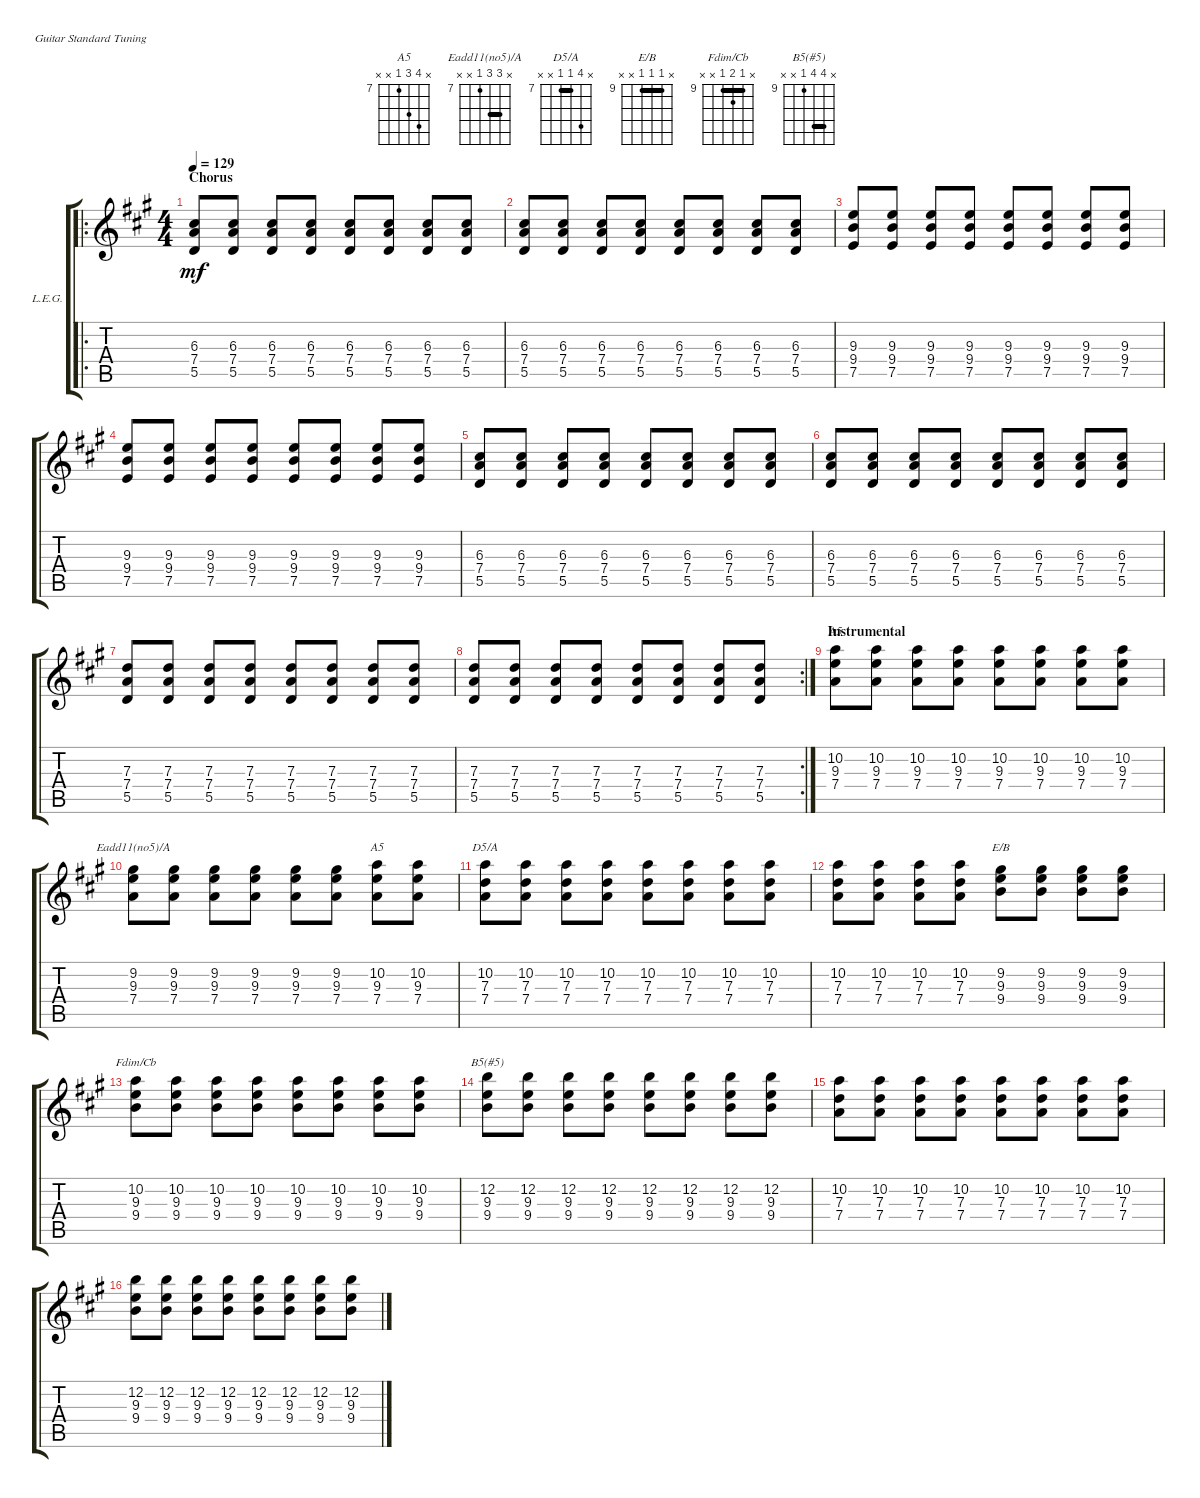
\defaultSystemsLayout 4
\bracketExtendMode groupsimilarinstruments
\firstSystemTrackNameOrientation horizontal
\otherSystemsTrackNameOrientation horizontal
\track ("Lead Electric Guitar" "L.E.G.") {instrument distortionguitar}
\staff {score tabs}
\tuning (E4 B3 G3 D3 A2 E2)
\chord ("A5" x 10 9 7 x x) {firstfret 7}
\chord ("Eadd11(no5)/A" x 9 9 7 x x) {firstfret 7 barre 9}
\chord ("D5/A" x 10 7 7 x x) {firstfret 7 barre 7}
\chord ("E/B" x 9 9 9 x x) {firstfret 9 barre (9 9)}
\chord ("Fdim/Cb" x 9 10 9 x x) {firstfret 9 barre 9}
\chord ("B5(#5)" x 12 12 9 x x) {firstfret 9 barre 12}
\ro
\ts (4 4)
\section ("" "Chorus")
\tempo 129
\clef g2
\ks a
(5.5 7.4 6.3).8{lyrics (0 "") lyrics (1 "") lyrics (2 "") lyrics (3 "") lyrics (4 "") dy mf} (5.5 7.4 6.3).8{lyrics (0 "") lyrics (1 "") lyrics (2 "") lyrics (3 "") lyrics (4 "")} (5.5 7.4 6.3).8{lyrics (0 "") lyrics (1 "") lyrics (2 "") lyrics (3 "") lyrics (4 "")} (5.5 7.4 6.3).8{lyrics (0 "") lyrics (1 "") lyrics (2 "") lyrics (3 "") lyrics (4 "")} (5.5 7.4 6.3).8{lyrics (0 "") lyrics (1 "") lyrics (2 "") lyrics (3 "") lyrics (4 "")} (5.5 7.4 6.3).8{lyrics (0 "") lyrics (1 "") lyrics (2 "") lyrics (3 "") lyrics (4 "")} (5.5 7.4 6.3).8{lyrics (0 "") lyrics (1 "") lyrics (2 "") lyrics (3 "") lyrics (4 "")} (5.5 7.4 6.3).8{lyrics (0 "") lyrics (1 "") lyrics (2 "") lyrics (3 "") lyrics (4 "")} |
(5.5 7.4 6.3).8{lyrics (0 "") lyrics (1 "") lyrics (2 "") lyrics (3 "") lyrics (4 "")} (5.5 7.4 6.3).8{lyrics (0 "") lyrics (1 "") lyrics (2 "") lyrics (3 "") lyrics (4 "")} (5.5 7.4 6.3).8{lyrics (0 "") lyrics (1 "") lyrics (2 "") lyrics (3 "") lyrics (4 "")} (5.5 7.4 6.3).8{lyrics (0 "") lyrics (1 "") lyrics (2 "") lyrics (3 "") lyrics (4 "")} (5.5 7.4 6.3).8{lyrics (0 "") lyrics (1 "") lyrics (2 "") lyrics (3 "") lyrics (4 "")} (5.5 7.4 6.3).8{lyrics (0 "") lyrics (1 "") lyrics (2 "") lyrics (3 "") lyrics (4 "")} (5.5 7.4 6.3).8{lyrics (0 "") lyrics (1 "") lyrics (2 "") lyrics (3 "") lyrics (4 "")} (5.5 7.4 6.3).8{lyrics (0 "") lyrics (1 "") lyrics (2 "") lyrics (3 "") lyrics (4 "")} |
(7.5 9.4 9.3).8{lyrics (0 "") lyrics (1 "") lyrics (2 "") lyrics (3 "") lyrics (4 "")} (7.5 9.4 9.3).8{lyrics (0 "") lyrics (1 "") lyrics (2 "") lyrics (3 "") lyrics (4 "")} (7.5 9.4 9.3).8{lyrics (0 "") lyrics (1 "") lyrics (2 "") lyrics (3 "") lyrics (4 "")} (7.5 9.4 9.3).8{lyrics (0 "") lyrics (1 "") lyrics (2 "") lyrics (3 "") lyrics (4 "")} (7.5 9.4 9.3).8{lyrics (0 "") lyrics (1 "") lyrics (2 "") lyrics (3 "") lyrics (4 "")} (7.5 9.4 9.3).8{lyrics (0 "") lyrics (1 "") lyrics (2 "") lyrics (3 "") lyrics (4 "")} (7.5 9.4 9.3).8{lyrics (0 "") lyrics (1 "") lyrics (2 "") lyrics (3 "") lyrics (4 "")} (7.5 9.4 9.3).8{lyrics (0 "") lyrics (1 "") lyrics (2 "") lyrics (3 "") lyrics (4 "")} |
(7.5 9.4 9.3).8{lyrics (0 "") lyrics (1 "") lyrics (2 "") lyrics (3 "") lyrics (4 "")} (7.5 9.4 9.3).8{lyrics (0 "") lyrics (1 "") lyrics (2 "") lyrics (3 "") lyrics (4 "")} (7.5 9.4 9.3).8{lyrics (0 "") lyrics (1 "") lyrics (2 "") lyrics (3 "") lyrics (4 "")} (7.5 9.4 9.3).8{lyrics (0 "") lyrics (1 "") lyrics (2 "") lyrics (3 "") lyrics (4 "")} (7.5 9.4 9.3).8{lyrics (0 "") lyrics (1 "") lyrics (2 "") lyrics (3 "") lyrics (4 "")} (7.5 9.4 9.3).8{lyrics (0 "") lyrics (1 "") lyrics (2 "") lyrics (3 "") lyrics (4 "")} (7.5 9.4 9.3).8{lyrics (0 "") lyrics (1 "") lyrics (2 "") lyrics (3 "") lyrics (4 "")} (7.5 9.4 9.3).8{lyrics (0 "") lyrics (1 "") lyrics (2 "") lyrics (3 "") lyrics (4 "")} |
(5.5 7.4 6.3).8{lyrics (0 "") lyrics (1 "") lyrics (2 "") lyrics (3 "") lyrics (4 "")} (5.5 7.4 6.3).8{lyrics (0 "") lyrics (1 "") lyrics (2 "") lyrics (3 "") lyrics (4 "")} (5.5 7.4 6.3).8{lyrics (0 "") lyrics (1 "") lyrics (2 "") lyrics (3 "") lyrics (4 "")} (5.5 7.4 6.3).8{lyrics (0 "") lyrics (1 "") lyrics (2 "") lyrics (3 "") lyrics (4 "")} (5.5 7.4 6.3).8{lyrics (0 "") lyrics (1 "") lyrics (2 "") lyrics (3 "") lyrics (4 "")} (5.5 7.4 6.3).8{lyrics (0 "") lyrics (1 "") lyrics (2 "") lyrics (3 "") lyrics (4 "")} (5.5 7.4 6.3).8{lyrics (0 "") lyrics (1 "") lyrics (2 "") lyrics (3 "") lyrics (4 "")} (5.5 7.4 6.3).8{lyrics (0 "") lyrics (1 "") lyrics (2 "") lyrics (3 "") lyrics (4 "")} |
(5.5 7.4 6.3).8{lyrics (0 "") lyrics (1 "") lyrics (2 "") lyrics (3 "") lyrics (4 "")} (5.5 7.4 6.3).8{lyrics (0 "") lyrics (1 "") lyrics (2 "") lyrics (3 "") lyrics (4 "")} (5.5 7.4 6.3).8{lyrics (0 "") lyrics (1 "") lyrics (2 "") lyrics (3 "") lyrics (4 "")} (5.5 7.4 6.3).8{lyrics (0 "") lyrics (1 "") lyrics (2 "") lyrics (3 "") lyrics (4 "")} (5.5 7.4 6.3).8{lyrics (0 "") lyrics (1 "") lyrics (2 "") lyrics (3 "") lyrics (4 "")} (5.5 7.4 6.3).8{lyrics (0 "") lyrics (1 "") lyrics (2 "") lyrics (3 "") lyrics (4 "")} (5.5 7.4 6.3).8{lyrics (0 "") lyrics (1 "") lyrics (2 "") lyrics (3 "") lyrics (4 "")} (5.5 7.4 6.3).8{lyrics (0 "") lyrics (1 "") lyrics (2 "") lyrics (3 "") lyrics (4 "")} |
(5.5 7.3 7.4).8{lyrics (0 "") lyrics (1 "") lyrics (2 "") lyrics (3 "") lyrics (4 "")} (5.5 7.3 7.4).8{lyrics (0 "") lyrics (1 "") lyrics (2 "") lyrics (3 "") lyrics (4 "")} (5.5 7.3 7.4).8{lyrics (0 "") lyrics (1 "") lyrics (2 "") lyrics (3 "") lyrics (4 "")} (5.5 7.3 7.4).8{lyrics (0 "") lyrics (1 "") lyrics (2 "") lyrics (3 "") lyrics (4 "")} (5.5 7.3 7.4).8{lyrics (0 "") lyrics (1 "") lyrics (2 "") lyrics (3 "") lyrics (4 "")} (5.5 7.3 7.4).8{lyrics (0 "") lyrics (1 "") lyrics (2 "") lyrics (3 "") lyrics (4 "")} (5.5 7.3 7.4).8{lyrics (0 "") lyrics (1 "") lyrics (2 "") lyrics (3 "") lyrics (4 "")} (5.5 7.3 7.4).8{lyrics (0 "") lyrics (1 "") lyrics (2 "") lyrics (3 "") lyrics (4 "")} |
\rc 2
(5.5 7.3 7.4).8{lyrics (0 "") lyrics (1 "") lyrics (2 "") lyrics (3 "") lyrics (4 "")} (5.5 7.3 7.4).8{lyrics (0 "") lyrics (1 "") lyrics (2 "") lyrics (3 "") lyrics (4 "")} (5.5 7.3 7.4).8{lyrics (0 "") lyrics (1 "") lyrics (2 "") lyrics (3 "") lyrics (4 "")} (5.5 7.3 7.4).8{lyrics (0 "") lyrics (1 "") lyrics (2 "") lyrics (3 "") lyrics (4 "")} (5.5 7.3 7.4).8{lyrics (0 "") lyrics (1 "") lyrics (2 "") lyrics (3 "") lyrics (4 "")} (5.5 7.3 7.4).8{lyrics (0 "") lyrics (1 "") lyrics (2 "") lyrics (3 "") lyrics (4 "")} (5.5 7.3 7.4).8{lyrics (0 "") lyrics (1 "") lyrics (2 "") lyrics (3 "") lyrics (4 "")} (5.5 7.3 7.4).8{lyrics (0 "") lyrics (1 "") lyrics (2 "") lyrics (3 "") lyrics (4 "")} |
\section ("" "Instrumental")
(7.4 9.3 10.2).8{ch "A5" lyrics (0 "") lyrics (1 "") lyrics (2 "") lyrics (3 "") lyrics (4 "")} (7.4 9.3 10.2).8{lyrics (0 "") lyrics (1 "") lyrics (2 "") lyrics (3 "") lyrics (4 "")} (7.4 9.3 10.2).8{lyrics (0 "") lyrics (1 "") lyrics (2 "") lyrics (3 "") lyrics (4 "")} (7.4 9.3 10.2).8{lyrics (0 "") lyrics (1 "") lyrics (2 "") lyrics (3 "") lyrics (4 "")} (7.4 9.3 10.2).8{lyrics (0 "") lyrics (1 "") lyrics (2 "") lyrics (3 "") lyrics (4 "")} (7.4 9.3 10.2).8{lyrics (0 "") lyrics (1 "") lyrics (2 "") lyrics (3 "") lyrics (4 "")} (7.4 9.3 10.2).8{lyrics (0 "") lyrics (1 "") lyrics (2 "") lyrics (3 "") lyrics (4 "")} (7.4 9.3 10.2).8{lyrics (0 "") lyrics (1 "") lyrics (2 "") lyrics (3 "") lyrics (4 "")} |
(7.4 9.3 9.2).8{ch "Eadd11(no5)/A" lyrics (0 "") lyrics (1 "") lyrics (2 "") lyrics (3 "") lyrics (4 "")} (7.4 9.2 9.3).8{lyrics (0 "") lyrics (1 "") lyrics (2 "") lyrics (3 "") lyrics (4 "")} (7.4 9.2 9.3).8{lyrics (0 "") lyrics (1 "") lyrics (2 "") lyrics (3 "") lyrics (4 "")} (7.4 9.2 9.3).8{lyrics (0 "") lyrics (1 "") lyrics (2 "") lyrics (3 "") lyrics (4 "")} (7.4 9.2 9.3).8{lyrics (0 "") lyrics (1 "") lyrics (2 "") lyrics (3 "") lyrics (4 "")} (7.4 9.3 9.2).8{lyrics (0 "") lyrics (1 "") lyrics (2 "") lyrics (3 "") lyrics (4 "")} (7.4 9.3 10.2).8{ch "A5" lyrics (0 "") lyrics (1 "") lyrics (2 "") lyrics (3 "") lyrics (4 "")} (10.2 9.3 7.4).8{lyrics (0 "") lyrics (1 "") lyrics (2 "") lyrics (3 "") lyrics (4 "")} |
(7.4 7.3 10.2).8{ch "D5/A" lyrics (0 "") lyrics (1 "") lyrics (2 "") lyrics (3 "") lyrics (4 "")} (7.4 7.3 10.2).8{lyrics (0 "") lyrics (1 "") lyrics (2 "") lyrics (3 "") lyrics (4 "")} (7.4 7.3 10.2).8{lyrics (0 "") lyrics (1 "") lyrics (2 "") lyrics (3 "") lyrics (4 "")} (7.4 7.3 10.2).8{lyrics (0 "") lyrics (1 "") lyrics (2 "") lyrics (3 "") lyrics (4 "")} (7.4 7.3 10.2).8{lyrics (0 "") lyrics (1 "") lyrics (2 "") lyrics (3 "") lyrics (4 "")} (7.4 7.3 10.2).8{lyrics (0 "") lyrics (1 "") lyrics (2 "") lyrics (3 "") lyrics (4 "")} (7.4 7.3 10.2).8{lyrics (0 "") lyrics (1 "") lyrics (2 "") lyrics (3 "") lyrics (4 "")} (7.4 7.3 10.2).8{lyrics (0 "") lyrics (1 "") lyrics (2 "") lyrics (3 "") lyrics (4 "")} |
(7.4 7.3 10.2).8{lyrics (0 "") lyrics (1 "") lyrics (2 "") lyrics (3 "") lyrics (4 "")} (7.4 7.3 10.2).8{lyrics (0 "") lyrics (1 "") lyrics (2 "") lyrics (3 "") lyrics (4 "")} (7.4 7.3 10.2).8{lyrics (0 "") lyrics (1 "") lyrics (2 "") lyrics (3 "") lyrics (4 "")} (7.4 7.3 10.2).8{lyrics (0 "") lyrics (1 "") lyrics (2 "") lyrics (3 "") lyrics (4 "")} (9.4 9.2 9.3).8{ch "E/B" lyrics (0 "") lyrics (1 "") lyrics (2 "") lyrics (3 "") lyrics (4 "")} (9.4 9.2 9.3).8{lyrics (0 "") lyrics (1 "") lyrics (2 "") lyrics (3 "") lyrics (4 "")} (9.4 9.2 9.3).8{lyrics (0 "") lyrics (1 "") lyrics (2 "") lyrics (3 "") lyrics (4 "")} (9.4 9.3 9.2).8{lyrics (0 "") lyrics (1 "") lyrics (2 "") lyrics (3 "") lyrics (4 "")} |
(10.2 9.3 9.4).8{ch "Fdim/Cb" lyrics (0 "") lyrics (1 "") lyrics (2 "") lyrics (3 "") lyrics (4 "")} (10.2 9.3 9.4).8{lyrics (0 "") lyrics (1 "") lyrics (2 "") lyrics (3 "") lyrics (4 "")} (10.2 9.3 9.4).8{lyrics (0 "") lyrics (1 "") lyrics (2 "") lyrics (3 "") lyrics (4 "")} (10.2 9.3 9.4).8{lyrics (0 "") lyrics (1 "") lyrics (2 "") lyrics (3 "") lyrics (4 "")} (10.2 9.3 9.4).8{lyrics (0 "") lyrics (1 "") lyrics (2 "") lyrics (3 "") lyrics (4 "")} (10.2 9.3 9.4).8{lyrics (0 "") lyrics (1 "") lyrics (2 "") lyrics (3 "") lyrics (4 "")} (10.2 9.3 9.4).8{lyrics (0 "") lyrics (1 "") lyrics (2 "") lyrics (3 "") lyrics (4 "")} (10.2 9.3 9.4).8{lyrics (0 "") lyrics (1 "") lyrics (2 "") lyrics (3 "") lyrics (4 "")} |
(9.4 12.2 9.3).8{ch "B5(#5)" lyrics (0 "") lyrics (1 "") lyrics (2 "") lyrics (3 "") lyrics (4 "")} (9.4 12.2 9.3).8{lyrics (0 "") lyrics (1 "") lyrics (2 "") lyrics (3 "") lyrics (4 "")} (9.4 12.2 9.3).8{lyrics (0 "") lyrics (1 "") lyrics (2 "") lyrics (3 "") lyrics (4 "")} (9.4 12.2 9.3).8{lyrics (0 "") lyrics (1 "") lyrics (2 "") lyrics (3 "") lyrics (4 "")} (9.4 12.2 9.3).8{lyrics (0 "") lyrics (1 "") lyrics (2 "") lyrics (3 "") lyrics (4 "")} (9.4 12.2 9.3).8{lyrics (0 "") lyrics (1 "") lyrics (2 "") lyrics (3 "") lyrics (4 "")} (9.4 12.2 9.3).8{lyrics (0 "") lyrics (1 "") lyrics (2 "") lyrics (3 "") lyrics (4 "")} (9.4 9.3 12.2).8{lyrics (0 "") lyrics (1 "") lyrics (2 "") lyrics (3 "") lyrics (4 "")} |
(7.4 7.3 10.2).8{lyrics (0 "") lyrics (1 "") lyrics (2 "") lyrics (3 "") lyrics (4 "")} (7.4 7.3 10.2).8{lyrics (0 "") lyrics (1 "") lyrics (2 "") lyrics (3 "") lyrics (4 "")} (7.4 7.3 10.2).8{lyrics (0 "") lyrics (1 "") lyrics (2 "") lyrics (3 "") lyrics (4 "")} (7.4 7.3 10.2).8{lyrics (0 "") lyrics (1 "") lyrics (2 "") lyrics (3 "") lyrics (4 "")} (7.4 7.3 10.2).8{lyrics (0 "") lyrics (1 "") lyrics (2 "") lyrics (3 "") lyrics (4 "")} (7.4 7.3 10.2).8{lyrics (0 "") lyrics (1 "") lyrics (2 "") lyrics (3 "") lyrics (4 "")} (7.4 7.3 10.2).8{lyrics (0 "") lyrics (1 "") lyrics (2 "") lyrics (3 "") lyrics (4 "")} (7.4 7.3 10.2).8{lyrics (0 "") lyrics (1 "") lyrics (2 "") lyrics (3 "") lyrics (4 "")} |
(9.4 9.3 12.2).8{lyrics (0 "") lyrics (1 "") lyrics (2 "") lyrics (3 "") lyrics (4 "")} (9.4 9.3 12.2).8{lyrics (0 "") lyrics (1 "") lyrics (2 "") lyrics (3 "") lyrics (4 "")} (9.4 9.3 12.2).8{lyrics (0 "") lyrics (1 "") lyrics (2 "") lyrics (3 "") lyrics (4 "")} (9.4 9.3 12.2).8{lyrics (0 "") lyrics (1 "") lyrics (2 "") lyrics (3 "") lyrics (4 "")} (9.4 9.3 12.2).8{lyrics (0 "") lyrics (1 "") lyrics (2 "") lyrics (3 "") lyrics (4 "")} (9.4 9.3 12.2).8{lyrics (0 "") lyrics (1 "") lyrics (2 "") lyrics (3 "") lyrics (4 "")} (9.4 9.3 12.2).8{lyrics (0 "") lyrics (1 "") lyrics (2 "") lyrics (3 "") lyrics (4 "")} (9.4 9.3 12.2).8{lyrics (0 "") lyrics (1 "") lyrics (2 "") lyrics (3 "") lyrics (4 "")}
